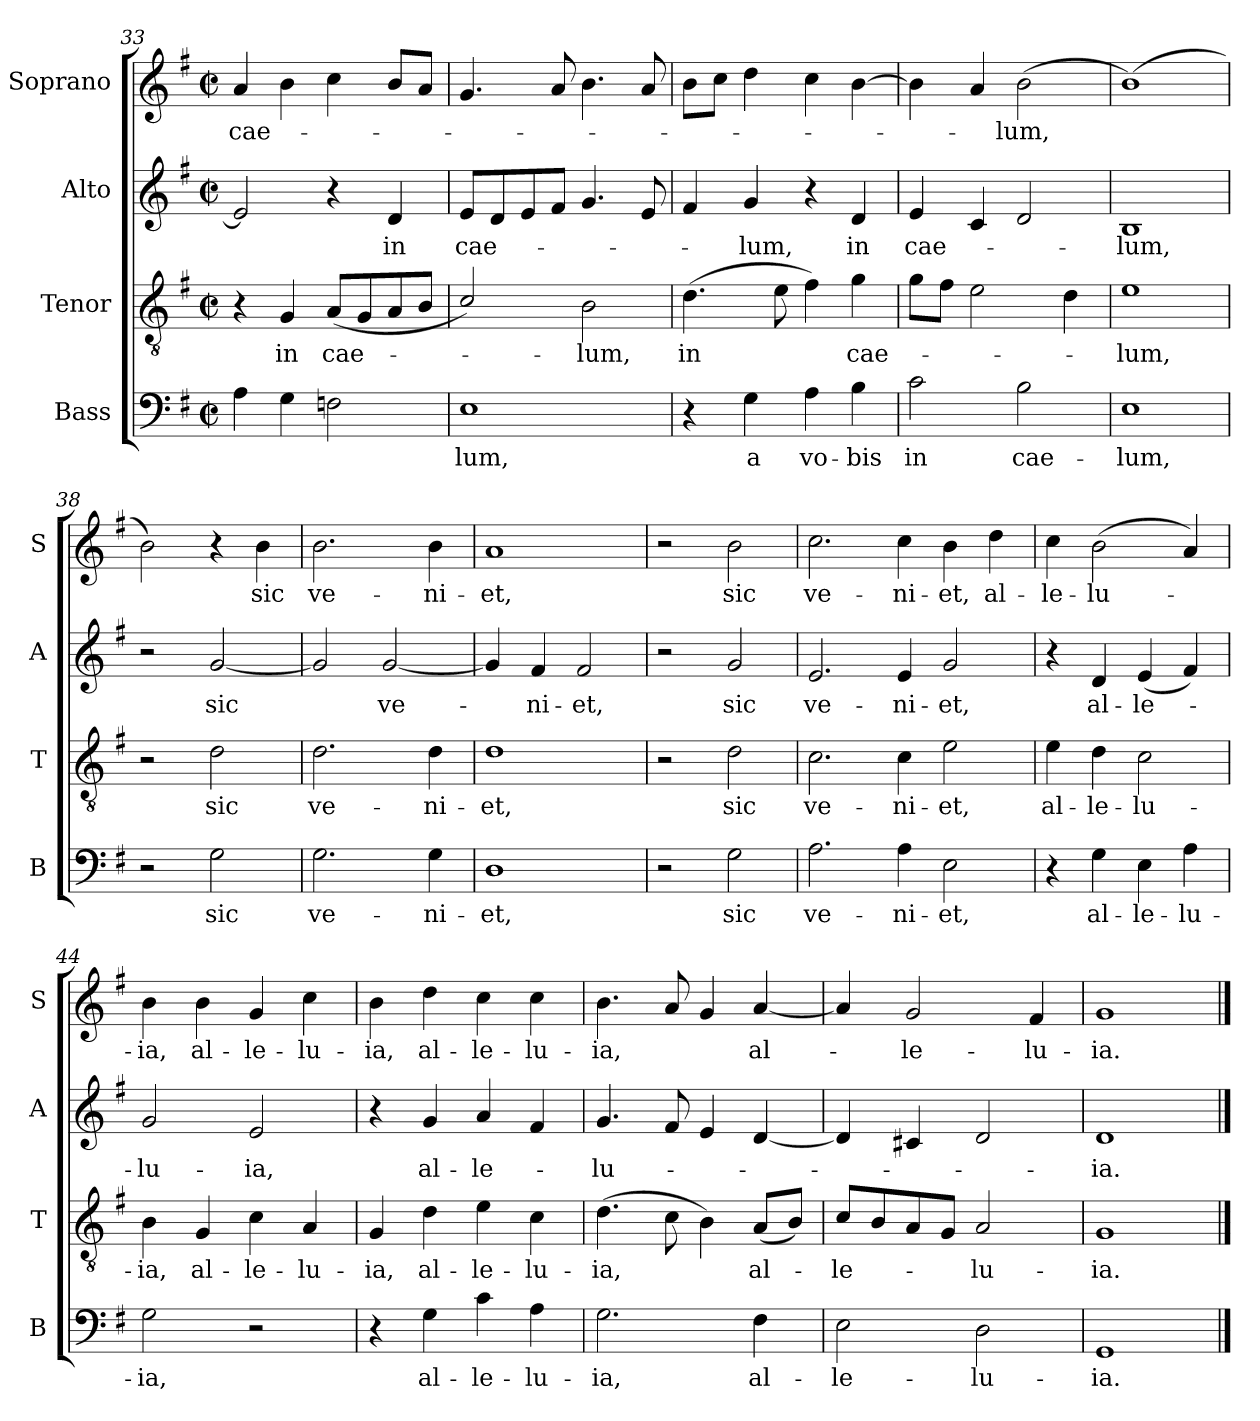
**kern	**text	**kern	**text	**kern	**text	**kern	**text
*part4	*part4	*part3	*part3	*part2	*part2	*part1	*part1
*staff4	*staff4	*staff3	*staff3	*staff2	*staff2	*staff1	*staff1
*I"Bass	*	*I"Tenor	*	*I"Alto	*	*I"Soprano	*
*I'B	*	*I'T	*	*I'A	*	*I'S	*
*clefF4	*	*clefGv2	*	*clefG2	*	*clefG2	*
*k[f#]	*	*k[f#]	*	*k[f#]	*	*k[f#]	*
*G:	*	*G:	*	*G:	*	*G:	*
*M2/2	*	*M2/2	*	*M2/2	*	*M2/2	*
*met(c|)	*	*met(c|)	*	*met(c|)	*	*met(c|)	*
=33	=33	=33	=33	=33	=33	=33	=33
4A\	.	4r	.	2e/]	.	4a/	cae-
4G\	.	4G/	in	.	.	4b\	.
2Fn\	.	(8A/L	cae-	4r	.	4cc\	.
.	.	8G/	.	.	.	.	.
.	.	8A/	.	4d/	in	8b/L	.
.	.	8B/J	.	.	.	8a/J	.
=34	=34	=34	=34	=34	=34	=34	=34
1E	-lum,	2c/)	.	8e/L	cae-	4.g/	.
.	.	.	.	8d/	.	.	.
.	.	.	.	8e/	.	.	.
.	.	.	.	8f#/J	.	8a/	.
.	.	2B\	-lum,	4.g/	.	4.b\	.
.	.	.	.	8e/	.	8a/	.
=35	=35	=35	=35	=35	=35	=35	=35
4r	.	(4.d\	in	4f#/	.	8b\L	.
.	.	.	.	.	.	8cc\J	.
4G\	a	.	.	4g/	-lum,	4dd\	.
.	.	8e\	.	.	.	.	.
4A\	vo-	4f#\)	.	4r	.	4cc\	.
4B\	-bis	4g\	cae-	4d/	in	[4b\	.
!!LO:PB:g=z
=36	=36	=36	=36	=36	=36	=36	=36
2c\	in	8g\L	.	4e/	cae-	4b\]	.
.	.	8f#\J	.	.	.	.	.
.	.	2e\	.	4c/	.	4a/	.
2B\	cae-	.	.	2d/	.	(2b\	-lum,
.	.	4d\	.	.	.	.	.
=37	=37	=37	=37	=37	=37	=37	=37
1E	-lum,	1e	-lum,	1B	-lum,	(1b)	.
=38	=38	=38	=38	=38	=38	=38	=38
2r	.	2r	.	2r	.	2b\)	.
2G\	sic	2d\	sic	[2g/	sic	4r	.
.	.	.	.	.	.	4b\	sic
=39	=39	=39	=39	=39	=39	=39	=39
2.G\	ve-	2.d\	ve-	2g/]	.	2.b\	ve-
.	.	.	.	[2g/	ve-	.	.
4G\	-ni-	4d\	-ni-	.	.	4b\	-ni-
=40	=40	=40	=40	=40	=40	=40	=40
1D	-et,	1d	-et,	4g/]	.	1a	-et,
.	.	.	.	4f#/	-ni-	.	.
.	.	.	.	2f#/	-et,	.	.
=41	=41	=41	=41	=41	=41	=41	=41
2r	.	2r	.	2r	.	2r	.
2G\	sic	2d\	sic	2g/	sic	2b\	sic
!!LO:LB:g=z
=42	=42	=42	=42	=42	=42	=42	=42
2.A\	ve-	2.c\	ve-	2.e/	ve-	2.cc\	ve-
4A\	-ni-	4c\	-ni-	4e/	-ni-	4cc\	-ni-
2E\	-et,	2e\	-et,	2g/	-et,	4b\	-et,
.	.	.	.	.	.	4dd\	al-
=43	=43	=43	=43	=43	=43	=43	=43
4r	.	4e\	al-	4r	.	4cc\	-le-
4G\	al-	4d\	-le-	4d/	al-	(2b\	-lu-
4E\	-le-	2c\	-lu-	(4e/	-le-	.	.
4A\	-lu-	.	.	4f#/)	.	4a/)	.
=44	=44	=44	=44	=44	=44	=44	=44
2G\	-ia,	4B\	-ia,	2g/	-lu-	4b\	-ia,
.	.	4G/	al-	.	.	4b\	al-
2r	.	4c\	-le-	2e/	-ia,	4g/	-le-
.	.	4A/	-lu-	.	.	4cc\	-lu-
=45	=45	=45	=45	=45	=45	=45	=45
4r	.	4G/	-ia,	4r	.	4b\	-ia,
4G\	al-	4d\	al-	4g/	al-	4dd\	al-
4c\	-le-	4e\	-le-	4a/	-le-	4cc\	-le-
4A\	-lu-	4c\	-lu-	4f#/	.	4cc\	-lu-
=46	=46	=46	=46	=46	=46	=46	=46
2.G\	-ia,	(4.d\	-ia,	4.g/	-lu-	4.b\	-ia,
.	.	8c\	.	8f#/	.	8a/	.
.	.	4B\)	.	4e/	.	4g/	.
4F#\	al-	(8A/L	al-	[4d/	.	[4a/	al-
.	.	8B/J)	.	.	.	.	.
!!LO:LB:g=z
=47	=47	=47	=47	=47	=47	=47	=47
2E\	-le-	8c/L	-le-	4d/]	.	4a/]	.
.	.	8B/	.	.	.	.	.
.	.	8A/	.	4c#X/	.	2g/	-le-
.	.	8G/J	.	.	.	.	.
2D\	-lu-	2A/	-lu-	2d/	.	.	.
.	.	.	.	.	.	4f#/	-lu-
=48	=48	=48	=48	=48	=48	=48	=48
1GG	-ia.	1G	-ia.	1d	-ia.	1g	-ia.
==	==	==	==	==	==	==	==
*-	*-	*-	*-	*-	*-	*-	*-
